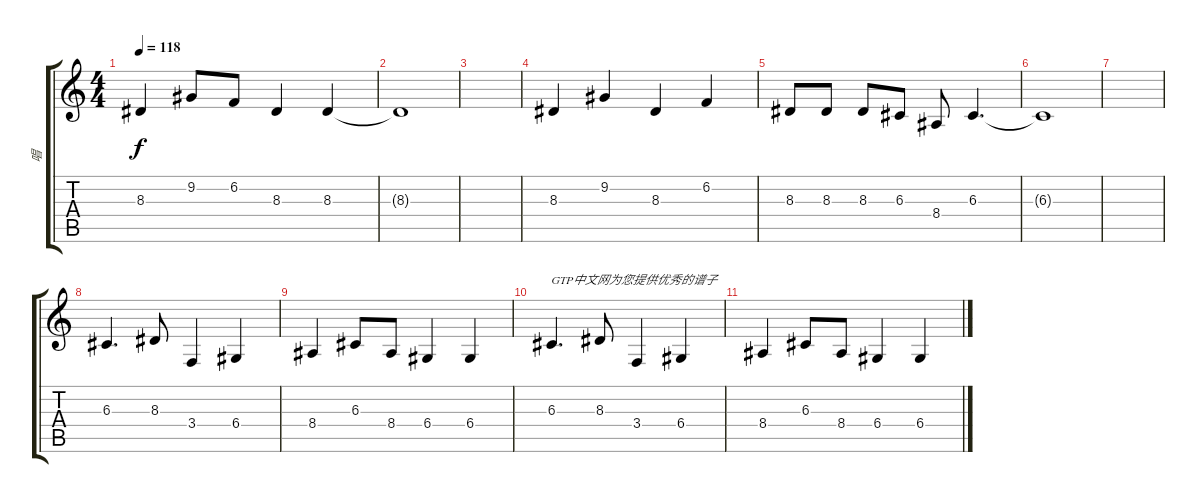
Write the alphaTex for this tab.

\track ("唱" "唱") {instrument harpsichord}
\staff {score tabs}
\tuning (E4 B3 G3 D3 A2 E2) {hide}
\ts (4 4)
\tempo 118
\clef g2
\ks c
8.3.4{dy f} 9.2.8 6.2.8 8.3.4 8.3.4 |
8.3{t}.1 |
|
8.3.4 9.2.4 8.3.4 6.2.4 |
8.3.8 8.3.8 8.3.8 6.3.8 8.4.8 6.3.4{d} |
6.3{t}.1 |
|
6.3.4{d} 8.3.8 3.4.4 6.4.4 |
8.4.4 6.3.8 8.4.8 6.4.4 6.4.4 |
6.3.4{d txt "GTP中文网为您提供优秀的谱子"} 8.3.8 3.4.4 6.4.4 |
8.4.4 6.3.8 8.4.8 6.4.4 6.4.4
